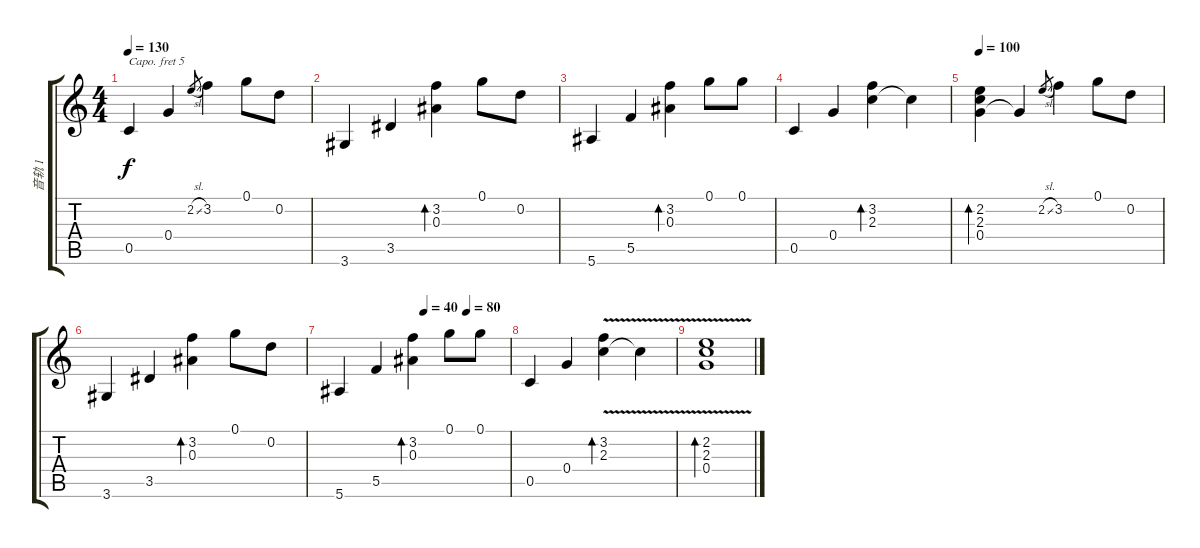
\track ("音轨 1" "音轨 1") {instrument acousticguitarsteel}
\staff {score tabs}
\capo 5
\tuning (D4 A3 F3 D3 G2 C2) {hide}
\ts (4 4)
\tempo 130
\clef g2
\ks c
0.5.4{dy f} 0.4.4 2.2{sl}.8{gr} 3.2.4 0.1.8 0.2.8 |
3.6.4 3.5.4 (3.2 0.3).4{bd 240} 0.1.8 0.2.8 |
5.6.4 5.5.4 (3.2 0.3).4{bd 240} 0.1.8 0.1.8 |
0.5.4 0.4.4 (3.2 2.3).4{bd 480} 2.3{t}.4 |
\tempo 100
(2.2 2.3 0.4).4{bd 480} 0.4{t}.4 2.2{sl}.8{gr} 3.2.4 0.1.8 0.2.8 |
3.6.4 3.5.4 (3.2 0.3).4{bd 240} 0.1.8 0.2.8 |
\tempo (40 0.5)
\tempo (80 0.75)
5.6.4 5.5.4 (3.2 0.3).4{bd 240} 0.1.8 0.1.8 |
0.5.4 0.4.4 (3.2 2.3{v}).4{bd 480} 2.3{t}.4 |
(2.2 2.3{v} 0.4).1{bd 480}
